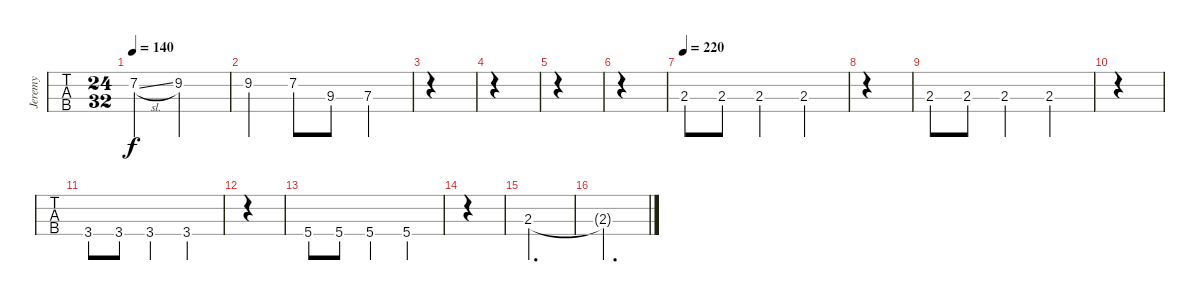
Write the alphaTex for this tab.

\track ("Jeremy" "Jeremy") {instrument electricbasspick}
\staff {tabs}
\tuning (G2 D2 A1 E1) {hide}
\ts (24 32)
\tempo 140
\clef f4
\ks c
7.2{sl}.4{dy f} 9.2.2 |
9.2.4 7.2.8 9.3.8 7.3.4 |
|
|
|
|
\tempo 220
2.3.8 2.3.8 2.3.4 2.3.4 |
|
2.3.8 2.3.8 2.3.4 2.3.4 |
|
3.4.8 3.4.8 3.4.4 3.4.4 |
|
5.4.8 5.4.8 5.4.4 5.4.4 |
|
2.3.2{d} |
2.3{t}.2{d}
